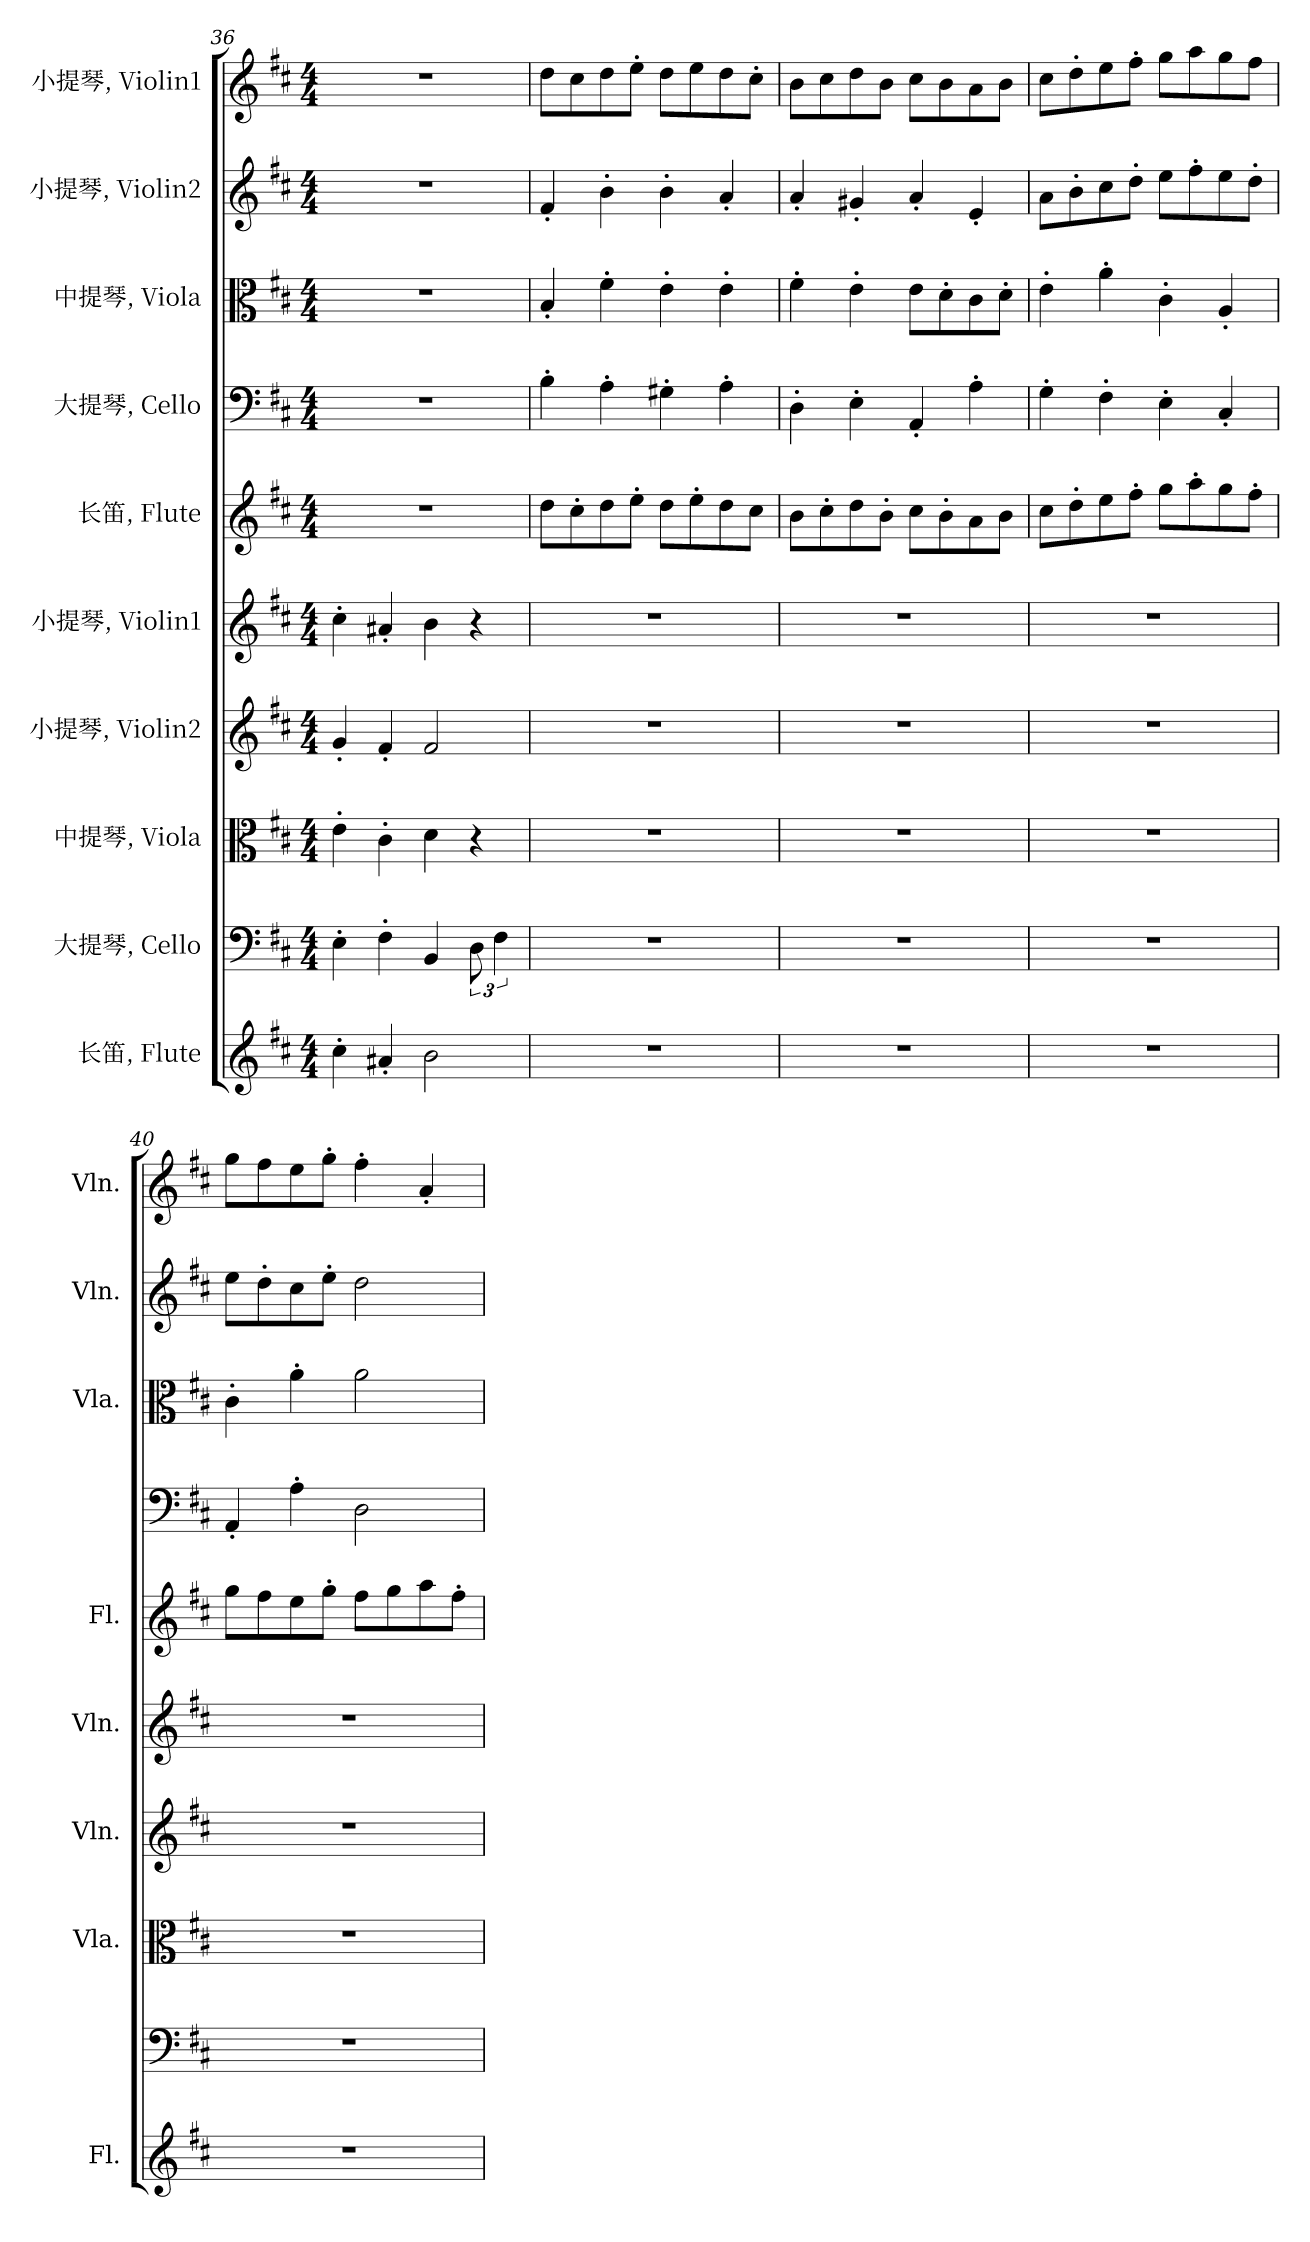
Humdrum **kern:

**kern	**kern	**kern	**kern	**kern	**kern	**kern	**kern	**kern	**kern
*part10	*part9	*part8	*part7	*part6	*part5	*part4	*part3	*part2	*part1
*staff10	*staff9	*staff8	*staff7	*staff6	*staff5	*staff4	*staff3	*staff2	*staff1
*I"长笛, Flute	*I"大提琴, Cello	*I"中提琴, Viola	*I"小提琴, Violin2	*I"小提琴, Violin1	*I"长笛, Flute	*I"大提琴, Cello	*I"中提琴, Viola	*I"小提琴, Violin2	*I"小提琴, Violin1
*I'Fl.	*	*I'Vla.	*I'Vln.	*I'Vln.	*I'Fl.	*	*I'Vla.	*I'Vln.	*I'Vln.
*clefG2	*clefF4	*clefC3	*clefG2	*clefG2	*clefG2	*clefF4	*clefC3	*clefG2	*clefG2
*k[f#c#]	*k[f#c#]	*k[f#c#]	*k[f#c#]	*k[f#c#]	*k[f#c#]	*k[f#c#]	*k[f#c#]	*k[f#c#]	*k[f#c#]
*M4/4	*M4/4	*M4/4	*M4/4	*M4/4	*M4/4	*M4/4	*M4/4	*M4/4	*M4/4
=36	=36	=36	=36	=36	=36	=36	=36	=36	=36
4cc#'\	4E'\	4e'\	4g'/	4cc#'\	1r	1r	1r	1r	1r
4a#X'/	4F#'\	4c#'\	4f#'/	4a#X'/	.	.	.	.	.
2b\	4BB/	4d\	2f#/	4b\	.	.	.	.	.
.	12D\	4r	.	4r	.	.	.	.	.
.	6F#\	.	.	.	.	.	.	.	.
=37	=37	=37	=37	=37	=37	=37	=37	=37	=37
1r	1r	1r	1r	1r	8dd\L	4B'\	4B'/	4f#'/	8dd\L
.	.	.	.	.	8cc#'\	.	.	.	8cc#\
.	.	.	.	.	8dd\	4A'\	4f#'\	4b'\	8dd\
.	.	.	.	.	8ee'\J	.	.	.	8ee'\J
.	.	.	.	.	8dd\L	4G#X'\	4e'\	4b'\	8dd\L
.	.	.	.	.	8ee'\	.	.	.	8ee\
.	.	.	.	.	8dd\	4A'\	4e'\	4a'/	8dd\
.	.	.	.	.	8cc#\J	.	.	.	8cc#'\J
=38	=38	=38	=38	=38	=38	=38	=38	=38	=38
1r	1r	1r	1r	1r	8b\L	4D'\	4f#'\	4a'/	8b\L
.	.	.	.	.	8cc#'\	.	.	.	8cc#\
.	.	.	.	.	8dd\	4E'\	4e'\	4g#X'/	8dd\
.	.	.	.	.	8b'\J	.	.	.	8b\J
.	.	.	.	.	8cc#\L	4AA'/	8e\L	4a'/	8cc#\L
.	.	.	.	.	8b'\	.	8d'\	.	8b\
.	.	.	.	.	8a\	4A'\	8c#\	4e'/	8a\
.	.	.	.	.	8b\J	.	8d'\J	.	8b\J
!!LO:PB:g=z
=39	=39	=39	=39	=39	=39	=39	=39	=39	=39
1r	1r	1r	1r	1r	8cc#\L	4G'\	4e'\	8a\L	8cc#\L
.	.	.	.	.	8dd'\	.	.	8b'\	8dd'\
.	.	.	.	.	8ee\	4F#'\	4a'\	8cc#\	8ee\
.	.	.	.	.	8ff#'\J	.	.	8dd'\J	8ff#'\J
.	.	.	.	.	8gg\L	4E'\	4c#'\	8ee\L	8gg\L
.	.	.	.	.	8aa'\	.	.	8ff#'\	8aa\
.	.	.	.	.	8gg\	4C#'/	4A'/	8ee\	8gg\
.	.	.	.	.	8ff#'\J	.	.	8dd'\J	8ff#\J
=40	=40	=40	=40	=40	=40	=40	=40	=40	=40
1r	1r	1r	1r	1r	8gg\L	4AA'/	4c#'\	8ee\L	8gg\L
.	.	.	.	.	8ff#\	.	.	8dd'\	8ff#\
.	.	.	.	.	8ee\	4A'\	4a'\	8cc#\	8ee\
.	.	.	.	.	8gg'\J	.	.	8ee'\J	8gg'\J
.	.	.	.	.	8ff#\L	2D\	2a\	2dd\	4ff#'\
.	.	.	.	.	8gg\	.	.	.	.
.	.	.	.	.	8aa\	.	.	.	4a'/
.	.	.	.	.	8ff#'\J	.	.	.	.
=	=	=	=	=	=	=	=	=	=
*-	*-	*-	*-	*-	*-	*-	*-	*-	*-
